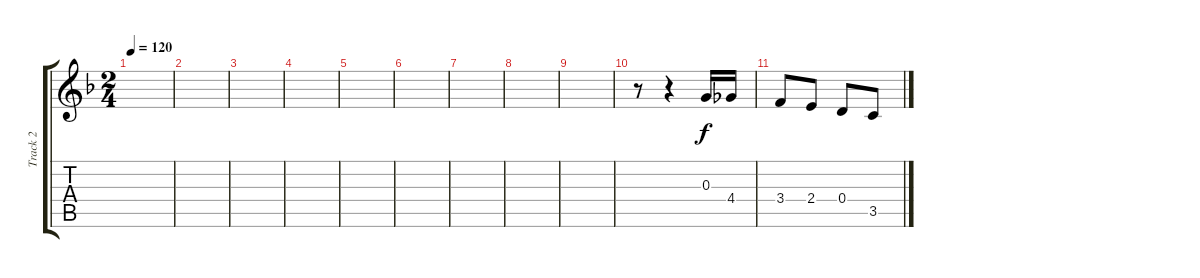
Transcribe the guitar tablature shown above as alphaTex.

\track ("Track 2" "Track 2") {instrument acousticguitarsteel}
\staff {score tabs}
\tuning (E4 B3 G3 D3 A2 E2) {hide}
\ts (2 4)
\tempo 120
\clef g2
\ks f
|
|
|
|
|
|
|
|
|
r.8 r.4 0.3.16 4.4.16 |
3.4.8 2.4.8 0.4.8 3.5.8
